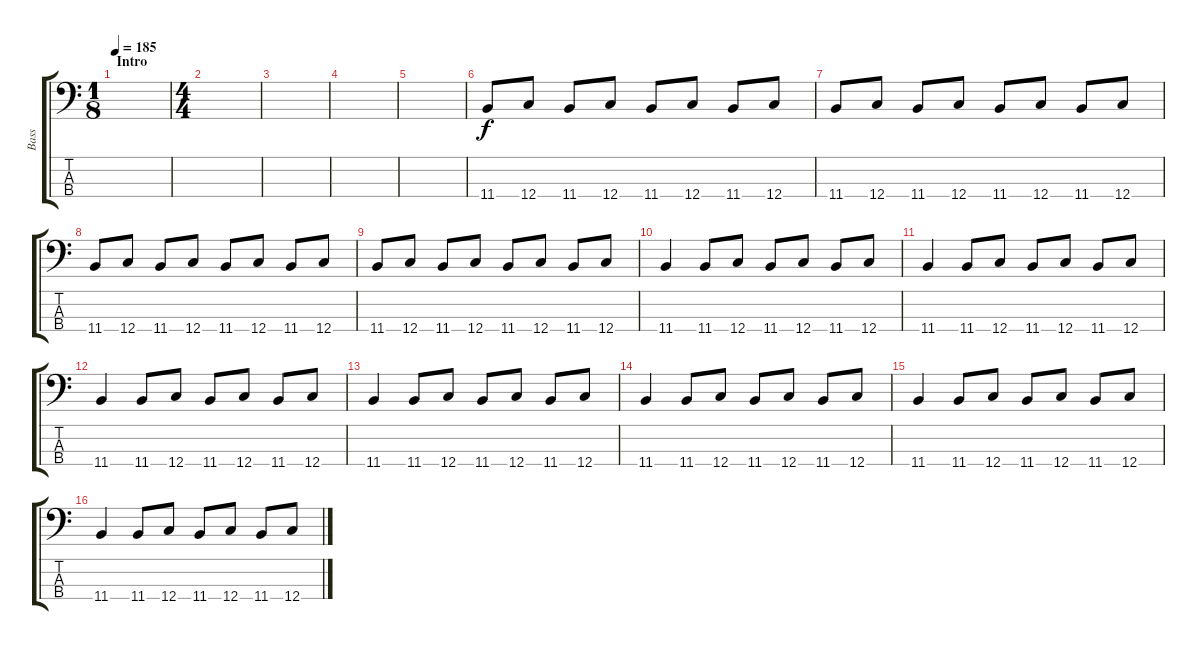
\track ("Bass" "Bass") {instrument electricbasspick}
\staff {score tabs}
\tuning (F2 C2 G1 C1) {hide}
\ts (1 8)
\section ("" "Intro")
\tempo 185
\clef f4
\ks c
|
\ts (4 4)
|
|
|
|
11.4.8 12.4.8 11.4.8 12.4.8 11.4.8 12.4.8 11.4.8 12.4.8 |
11.4.8 12.4.8 11.4.8 12.4.8 11.4.8 12.4.8 11.4.8 12.4.8 |
11.4.8 12.4.8 11.4.8 12.4.8 11.4.8 12.4.8 11.4.8 12.4.8 |
11.4.8 12.4.8 11.4.8 12.4.8 11.4.8 12.4.8 11.4.8 12.4.8 |
11.4.4 11.4.8 12.4.8 11.4.8 12.4.8 11.4.8 12.4.8 |
11.4.4 11.4.8 12.4.8 11.4.8 12.4.8 11.4.8 12.4.8 |
11.4.4 11.4.8 12.4.8 11.4.8 12.4.8 11.4.8 12.4.8 |
11.4.4 11.4.8 12.4.8 11.4.8 12.4.8 11.4.8 12.4.8 |
11.4.4 11.4.8 12.4.8 11.4.8 12.4.8 11.4.8 12.4.8 |
11.4.4 11.4.8 12.4.8 11.4.8 12.4.8 11.4.8 12.4.8 |
11.4.4 11.4.8 12.4.8 11.4.8 12.4.8 11.4.8 12.4.8
